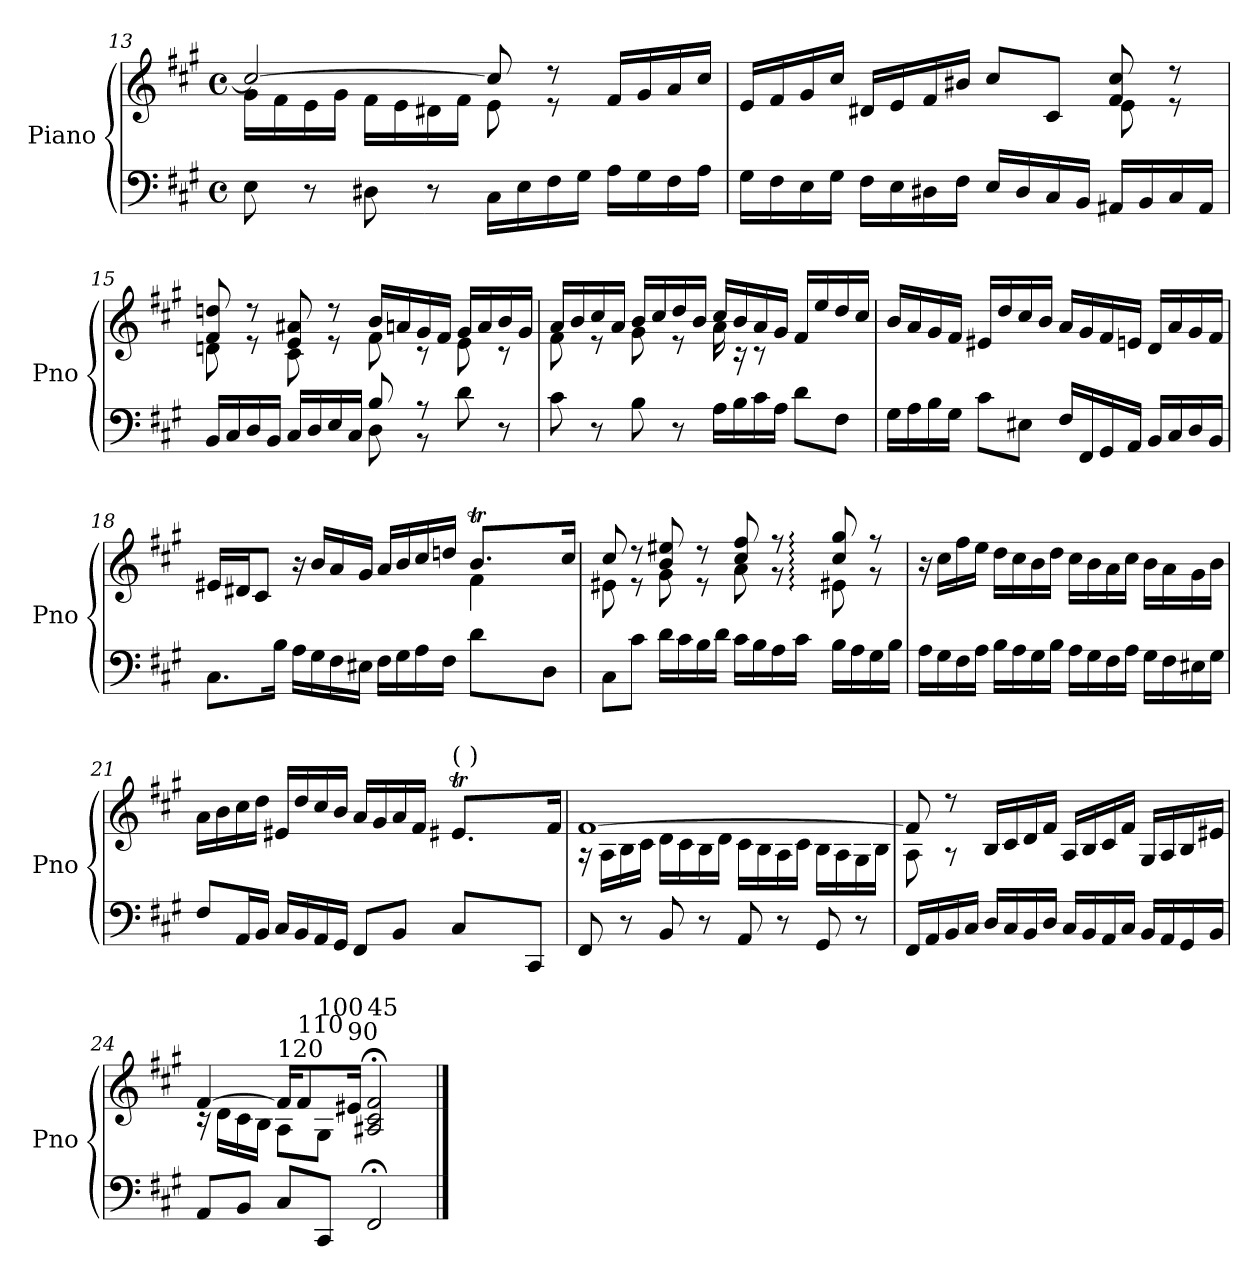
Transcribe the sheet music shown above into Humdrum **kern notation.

**kern	**kern
*part1	*part1
*staff2	*staff1
*I"Piano	*
*I'Pno	*
!!LO:LB:g=z
*clefF4	*clefG2
*k[f#c#g#]	*k[f#c#g#]
*A:	*A:
*M4/4	*M4/4
*met(c)	*met(c)
=13	=13
*	*^
8E\	2cc#/_	16g#\LL
.	.	16f#\
8r	.	16e\
.	.	16g#\JJ
8D#X\	.	16f#\LL
.	.	16e\
8r	.	16d#X\
.	.	16f#\JJ
16C#\LL	8cc#/]	8e\
16E\	.	.
16F#\	8rdd	8re
16G#\JJ	.	.
16A\LL	16f#/LL	4ryy
16G#\	16g#/	.
16F#\	16a/	.
16A\JJ	16cc#/JJ	.
=14	=14	=14
16G#\LL	16e/LL	2.ryy
16F#\	16f#/	.
16E\	16g#/	.
16G#\JJ	16cc#/JJ	.
16F#\LL	16d#X/LL	.
16E\	16e/	.
16D#X\	16f#/	.
16F#\JJ	16b#X/JJ	.
16E/LL	8cc#/L	.
16D#/	.	.
16C#/	8c#/J	.
16BB/JJ	.	.
16AA#X/LL	8f#/ 8cc#/	8e\
16BB/	.	.
16C#/	8rdd	8re
16AA#/JJ	.	.
=15	=15	=15
*^	*	*
16BB/LL	2ryy	8f#/ 8ddn/	8dn\
16C#/	.	.	.
16D/	.	8rdd	8re
16BB/JJ	.	.	.
16C#/LL	.	8e/ 8a#X/	8c#\
16D/	.	.	.
16E/	.	8rdd	8re
16C#/JJ	.	.	.
8B/	8D\	16b/LL	8f#\
.	.	16an/	.
8rA	8rBB	16g#/	8rc
.	.	16f#/JJ	.
8d\	4ryy	16g#/LL	8e\
.	.	16a/	.
8r	.	16b/	8rc
.	.	16g#/JJ	.
*v	*v	*	*
!!LO:PB:g=z	!!
=16	=16	=16
8c#\	16a/LL	8f#\
.	16b/	.
8r	16cc#/	8re
.	16a/JJ	.
8B\	16b/LL	8g#\
.	16cc#/	.
8r	16dd/	8re
.	16b/JJ	.
16A\LL	16cc#/LL	16a\
16B\	16b/	16rc
16c#\	16a/	8rc
16A\JJ	16g#/JJ	.
8d\L	16f#/LL	4ryy
.	16ee/	.
8F#\J	16dd/	.
.	16cc#/JJ	.
*	*v	*v
=17	=17
16G#\LL	16b/LL
16A\	16a/
16B\	16g#/
16G#\JJ	16f#/JJ
8c#\L	16e#X/LL
.	16dd/
8E#X\J	16cc#/
.	16b/JJ
16F#/LL	16a/LL
16FF#/	16g#/
16GG#/	16f#/
16AA/JJ	16en/JJ
16BB/LL	16d/LL
16C#/	16a/
16D/	16g#/
16BB/JJ	16f#/JJ
=18	=18
*	*^
*	*	*^
8.C#\L	16e#X/LL	2.ryy	2.ryy
.	16d#X/J	.	.
.	8c#/J	.	.
16B\Jk	.	.	.
16A\LL	16r	.	.
16G#\	16b/LL	.	.
16F#\	16a/	.	.
16E#X\JJ	16g#/JJ	.	.
16F#\LL	16a/LL	.	.
16G#\	16b/	.	.
16A\	16cc#/	.	.
16F#\JJ	16ddn/JJ	.	.
8d\L	8.bT/L	32cc#yy	4f#\
.	.	32byy	.
.	.	32cc#yy	.
.	.	16.byy	.
8D\J	.	.	.
.	16cc#/Jk	16ryy	.
!!LO:LB:g=z	!!	!!
=19	=19	=19	=19
8C#\L	8cc#/	8e#X\	2.ryy
8c#\J	8rdd	8re	.
16d\LL	8b/ 8ee#X/	8g#\	.
16c#\	.	.	.
16B\	8rdd	8re	.
16d\JJ	.	.	.
16c#\LL	8cc#/ 8ff#/	8a\	.
16B\	.	.	.
16A\	8rff	8rg	.
16c#\JJ	.	.	.
16B\LL	8cc#/ 8gg#/	8e#X:\	8e#yy: 8cc#yy: 8gg#yy:
16A\	.	.	.
16G#\	8rff	8rg	8ryy
16B\JJ	.	.	.
*	*v	*v	*v
=20	=20
16A\LL	16r
16G#\	16cc#\LL
16F#\	16ff#\
16A\JJ	16ee\JJ
16B\LL	16dd\LL
16A\	16cc#\
16G#\	16b\
16B\JJ	16dd\JJ
16A\LL	16cc#\LL
16G#\	16b\
16F#\	16a\
16A\JJ	16cc#\JJ
16G#\LL	16b\LL
16F#\	16a\
16E#X\	16g#\
16G#\JJ	16b\JJ
=21	=21
*	*^
8F#/L	16a\LL	2.ryy
.	16b\	.
16AA/L	16cc#\	.
16BB/JJ	16dd\JJ	.
16C#/LL	16e#X/LL	.
16BB/	16dd/	.
16AA/	16cc#/	.
16GG#/JJ	16b/JJ	.
8FF#/L	16a/LL	.
.	16g#/	.
8BB/J	16a/	.
.	16f#/JJ	.
!	!LO:TX:a:t=(    )	!
8C#/L	8.e#Xt/L	32f#yy
.	.	32e#yy
.	.	32f#yy
.	.	16.e#yy
8CC#/J	.	.
.	16f#/Jk	16ryy
!!LO:LB:g=z	!!
=22	=22	=22
8FF#/	[1f#	16rA
.	.	16A\LL
8r	.	16B\
.	.	16c#\JJ
8BB/	.	16d\LL
.	.	16c#\
8r	.	16B\
.	.	16d\JJ
8AA/	.	16c#\LL
.	.	16B\
8r	.	16A\
.	.	16c#\JJ
8GG#/	.	16B\LL
.	.	16A\
8r	.	16G#\
.	.	16B\JJ
=23	=23	=23
16FF#/LL	8f#/]	8A\
16AA/	.	.
16BB/	8rdd	8rA
16C#/JJ	.	.
16D/LL	16B/LL	2.ryy
16C#/	16c#/	.
16BB/	16d/	.
16D/JJ	16f#/JJ	.
16C#/LL	16A/LL	.
16BB/	16B/	.
16AA/	16c#/	.
16C#/JJ	16f#/JJ	.
16BB/LL	16G#/LL	.
16AA/	16A/	.
16GG#/	16B/	.
16BB/JJ	16e#X/JJ	.
=24	=24	=24
8AA/L	[4f#/	16rc
.	.	16d\LL
8BB/J	.	16c#\
.	.	16B\JJ
!	!LO:TX:a:t=120	!
8C#/L	16f#/KL]	8A\L
!	!LO:TX:a:t=110	!
.	8f#/	.
!	!	!LO:TX:a:t=100
8CC#/J	.	8G#\J
!	!LO:TX:a:t=90	!
.	16e#X/Jk	.
!	!LO:TX:a:t=45	!
2FF#;/	2A#X/;< 2c#/;< 2f#/;<	2ryy
*	*v	*v
==	==
*-	*-
